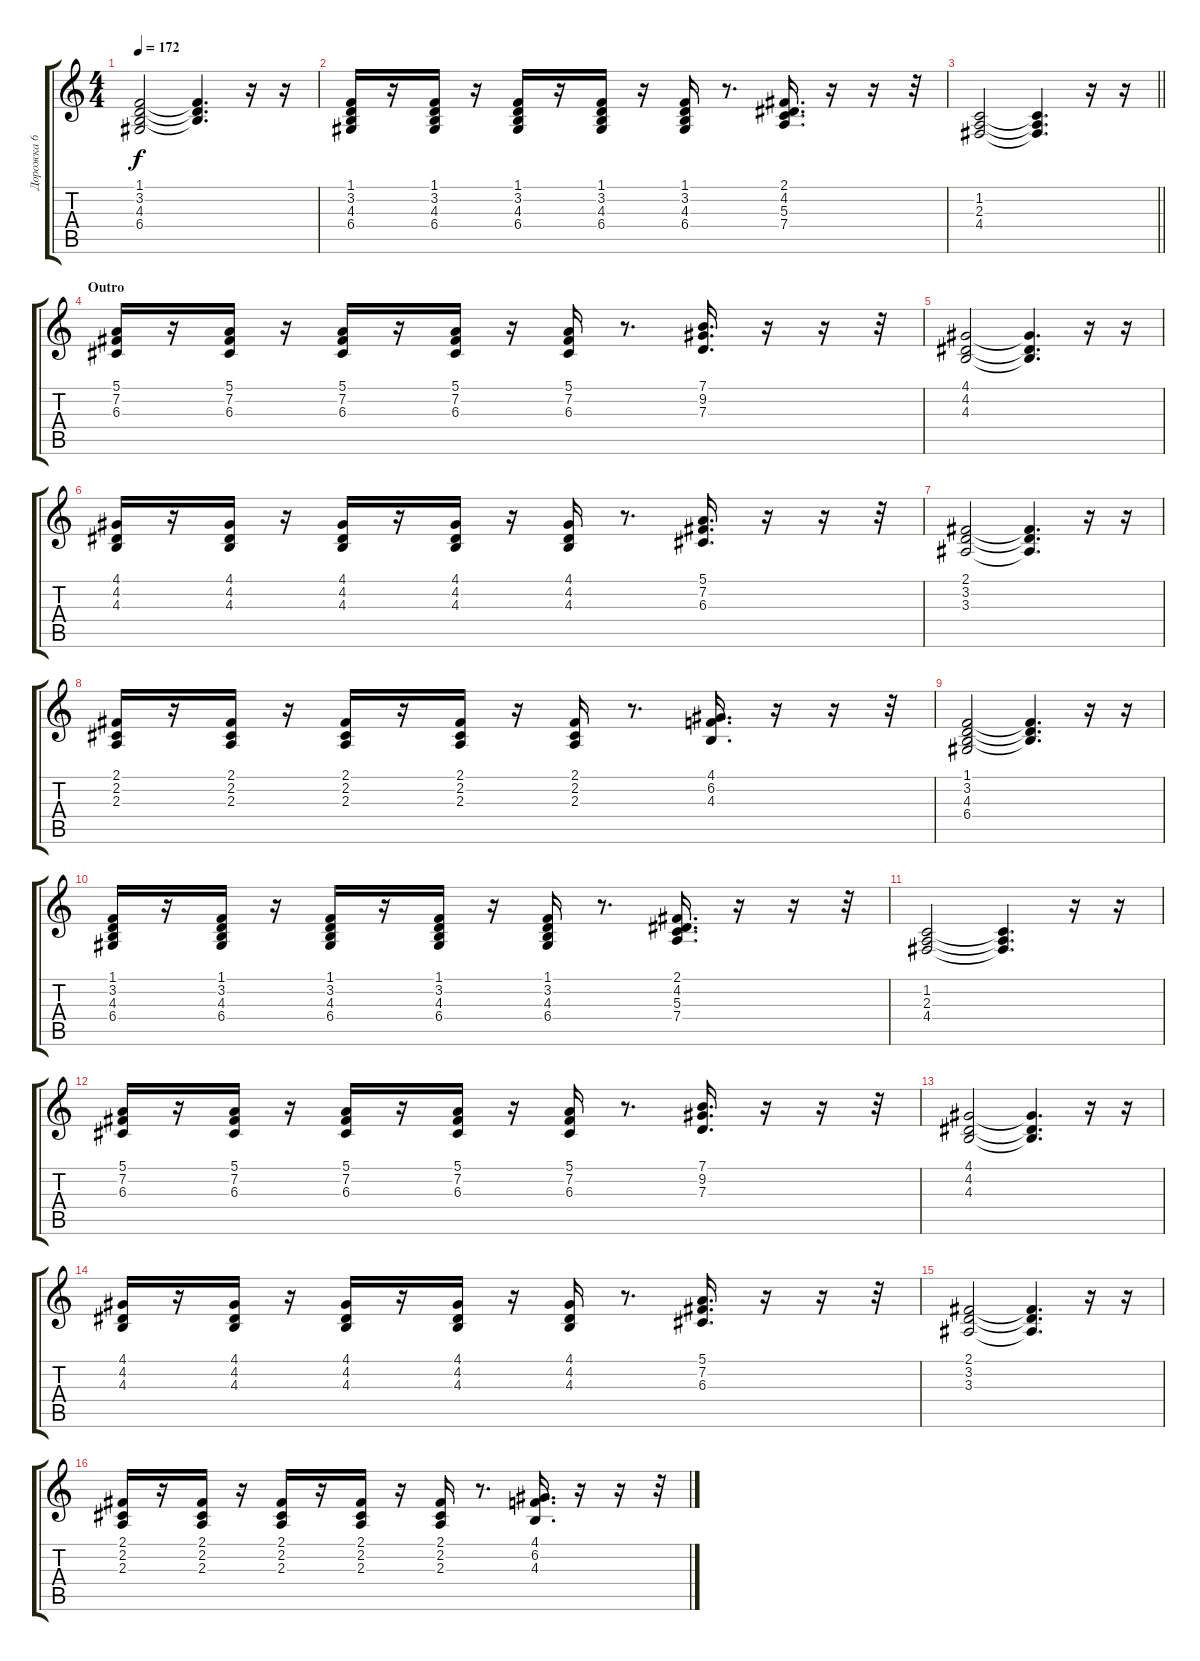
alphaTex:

\track ("Дорожка 6" "Дорожка 6") {instrument tremolostrings}
\staff {score tabs}
\tuning (E4 B3 G3 D3 A2 E2) {hide}
\ts (4 4)
\tempo 172
\clef g2
\ks c
(1.1 3.2 4.3 6.4).2{dy f} (1.1{t} 3.2{t} 4.3{t}).4{d} r.16 r.16 |
(1.1 3.2 4.3 6.4).16 r.16 (1.1 3.2 4.3 6.4).16 r.16 (1.1 3.2 4.3 6.4).16 r.16 (1.1 3.2 4.3 6.4).16 r.16 (1.1 3.2 4.3 6.4).16 r.8{d} (2.1 4.2 5.3 7.4).16{d} r.16 r.16 r.32 |
\barLineRight lightlight
(1.2 2.3 4.4).2 (1.2{t} 2.3{t} 4.4{t}).4{d} r.16 r.16 |
\section ("" "Outro")
(5.1 7.2 6.3).16 r.16 (5.1 7.2 6.3).16 r.16 (5.1 7.2 6.3).16 r.16 (5.1 7.2 6.3).16 r.16 (5.1 7.2 6.3).16 r.8{d} (7.1 9.2 7.3).16{d} r.16 r.16 r.32 |
(4.1 4.2 4.3).2 (4.1{t} 4.2{t} 4.3{t}).4{d} r.16 r.16 |
(4.1 4.2 4.3).16 r.16 (4.1 4.2 4.3).16 r.16 (4.1 4.2 4.3).16 r.16 (4.1 4.2 4.3).16 r.16 (4.1 4.2 4.3).16 r.8{d} (5.1 7.2 6.3).16{d} r.16 r.16 r.32 |
(2.1 3.2 3.3).2 (2.1{t} 3.2{t} 3.3{t}).4{d} r.16 r.16 |
(2.1 2.2 2.3).16 r.16 (2.1 2.2 2.3).16 r.16 (2.1 2.2 2.3).16 r.16 (2.1 2.2 2.3).16 r.16 (2.1 2.2 2.3).16 r.8{d} (4.1 6.2 4.3).16{d} r.16 r.16 r.32 |
(1.1 3.2 4.3 6.4).2 (1.1{t} 3.2{t} 4.3{t}).4{d} r.16 r.16 |
(1.1 3.2 4.3 6.4).16 r.16 (1.1 3.2 4.3 6.4).16 r.16 (1.1 3.2 4.3 6.4).16 r.16 (1.1 3.2 4.3 6.4).16 r.16 (1.1 3.2 4.3 6.4).16 r.8{d} (2.1 4.2 5.3 7.4).16{d} r.16 r.16 r.32 |
(1.2 2.3 4.4).2 (1.2{t} 2.3{t} 4.4{t}).4{d} r.16 r.16 |
(5.1 7.2 6.3).16 r.16 (5.1 7.2 6.3).16 r.16 (5.1 7.2 6.3).16 r.16 (5.1 7.2 6.3).16 r.16 (5.1 7.2 6.3).16 r.8{d} (7.1 9.2 7.3).16{d} r.16 r.16 r.32 |
(4.1 4.2 4.3).2 (4.1{t} 4.2{t} 4.3{t}).4{d} r.16 r.16 |
(4.1 4.2 4.3).16 r.16 (4.1 4.2 4.3).16 r.16 (4.1 4.2 4.3).16 r.16 (4.1 4.2 4.3).16 r.16 (4.1 4.2 4.3).16 r.8{d} (5.1 7.2 6.3).16{d} r.16 r.16 r.32 |
(2.1 3.2 3.3).2 (2.1{t} 3.2{t} 3.3{t}).4{d} r.16 r.16 |
(2.1 2.2 2.3).16 r.16 (2.1 2.2 2.3).16 r.16 (2.1 2.2 2.3).16 r.16 (2.1 2.2 2.3).16 r.16 (2.1 2.2 2.3).16 r.8{d} (4.1 6.2 4.3).16{d} r.16 r.16 r.32
